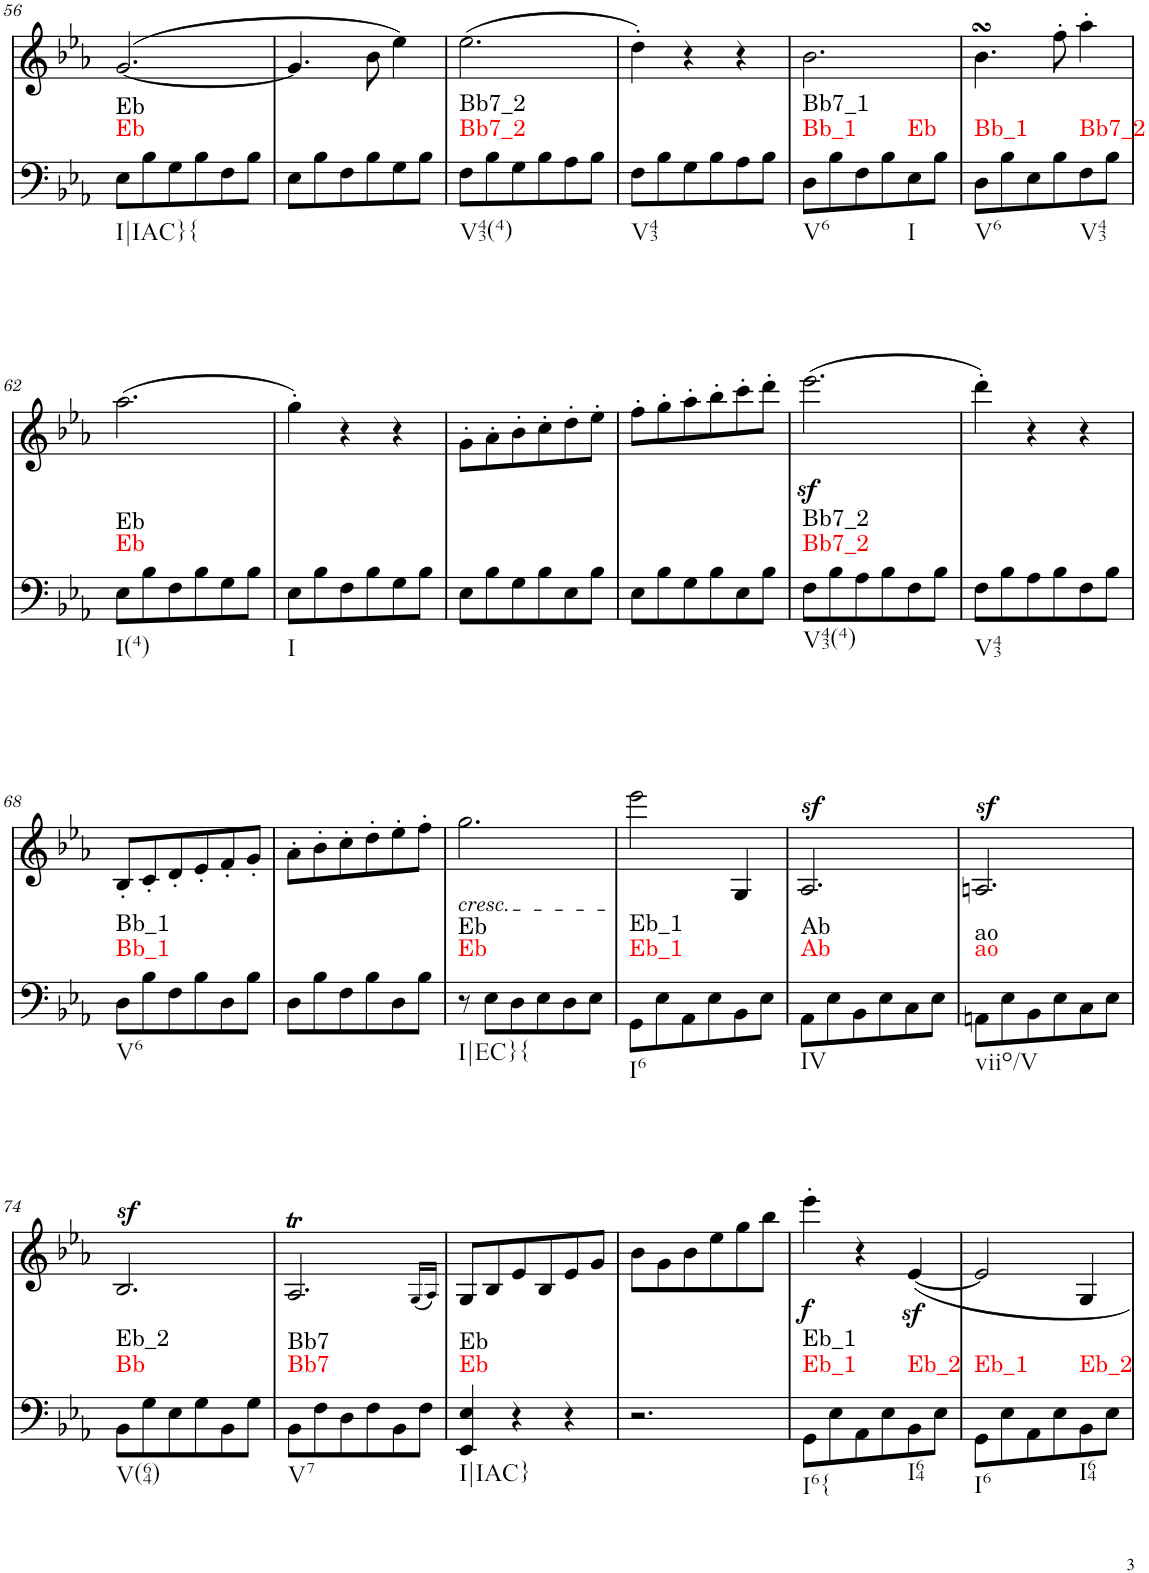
**kern	**harte	**kern	**dynam
*part2	*part2	*part1	*part1
*staff2	*	*staff1	*staff1
*I"piano	*	*I"piano	*
*I'Pno	*	*I'Pno	*
!!LO:PB:g=z
*clefF4	*	*clefG2	*
*k[b-e-a-]	*	*k[b-e-a-]	*
*c:	*	*c:	*
*M3/4	*	*M3/4	*
=56	=56	=56	=56
!	!LO:H:n=1:kt=Eb	!	!
!	!LO:H:n=2:kt=Eb	!	!
8E-\L	N N	([2.g/	.
8B-\	.	.	.
8G\	.	.	.
8B-\	.	.	.
8F\	.	.	.
8B-\J	.	.	.
=57	=57	=57	=57
8E-\L	.	4.g/]	.
8B-\	.	.	.
8F\	.	.	.
8B-\	.	8b-\	.
8G\	.	4ee-\)	.
8B-\J	.	.	.
=58	=58	=58	=58
!	!LO:H:n=1:kt=Bb7_2	!	!
!	!LO:H:n=2:kt=Bb7_2	!	!
8F\L	N N	(2.ee-\	.
8B-\	.	.	.
8G\	.	.	.
8B-\	.	.	.
8A-\	.	.	.
8B-\J	.	.	.
=59	=59	=59	=59
8F\L	.	4dd'\)	.
8B-\	.	.	.
8G\	.	4r	.
8B-\	.	.	.
8A-\	.	4r	.
8B-\J	.	.	.
=60	=60	=60	=60
!	!LO:H:n=1:kt=Bb_1	!	!
!	!LO:H:n=2:kt=Bb7_1	!	!
8D\L	N N	2.b-\	.
8B-\	.	.	.
8F\	.	.	.
8B-\	.	.	.
!	!LO:H:kt=Eb	!	!
8E-\	N	.	.
8B-\J	.	.	.
=61	=61	=61	=61
!	!LO:H:kt=Bb_1	!	!
8D\L	N	4.b-sSSS\	.
8B-\	.	.	.
8E-\	.	.	.
8B-\	.	8ff'\	.
!	!LO:H:kt=Bb7_2	!	!
8F\	N	4aa-'\	.
8B-\J	.	.	.
!!LO:LB:g=z
=62	=62	=62	=62
!	!LO:H:n=1:kt=Eb	!	!
!	!LO:H:n=2:kt=Eb	!	!
8E-\L	N N	(2.aa-\	.
8B-\	.	.	.
8F\	.	.	.
8B-\	.	.	.
8G\	.	.	.
8B-\J	.	.	.
=63	=63	=63	=63
8E-\L	.	4gg'\)	.
8B-\	.	.	.
8F\	.	4r	.
8B-\	.	.	.
8G\	.	4r	.
8B-\J	.	.	.
=64	=64	=64	=64
8E-\L	.	8g'\L	.
8B-\	.	8a-'\	.
8G\	.	8b-'\	.
8B-\	.	8cc'\	.
8E-\	.	8dd'\	.
8B-\J	.	8ee-'\J	.
=65	=65	=65	=65
8E-\L	.	8ff'\L	.
8B-\	.	8gg'\	.
8G\	.	8aa-'\	.
8B-\	.	8bb-'\	.
8E-\	.	8ccc'\	.
8B-\J	.	8ddd'\J	.
=66	=66	=66	=66
!	!LO:H:n=1:kt=Bb7_2	!	!
!	!LO:H:n=2:kt=Bb7_2	!	!
8F\L	N N	(2.eee-z<\	.
8B-\	.	.	.
8A-\	.	.	.
8B-\	.	.	.
8F\	.	.	.
8B-\J	.	.	.
=67	=67	=67	=67
8F\L	.	4ddd'\)	.
8B-\	.	.	.
8A-\	.	4r	.
8B-\	.	.	.
8F\	.	4r	.
8B-\J	.	.	.
!!LO:LB:g=z
=68	=68	=68	=68
!	!LO:H:n=1:kt=Bb_1	!	!
!	!LO:H:n=2:kt=Bb_1	!	!
8D\L	N N	8B-'/L	.
8B-\	.	8c'/	.
8F\	.	8d'/	.
8B-\	.	8e-'/	.
8D\	.	8f'/	.
8B-\J	.	8g'/J	.
=69	=69	=69	=69
8D\L	.	8a-'\L	.
8B-\	.	8b-'\	.
8F\	.	8cc'\	.
8B-\	.	8dd'\	.
8D\	.	8ee-'\	.
8B-\J	.	8ff'\J	.
=70	=70	=70	=70
!	!LO:H:n=1:kt=Eb	!LO:TX:b:i:t=cresc.	!
!	!LO:H:n=2:kt=Eb	!	!
8r	N N	2.gg\	.
8E-\L	.	.	.
8D\	.	.	.
8E-\	.	.	.
8D\	.	.	.
8E-\J	.	.	.
=71	=71	=71	=71
!	!LO:H:n=1:kt=Eb_1	!	!
!	!LO:H:n=2:kt=Eb_1	!	!
8GG\L	N N	2eee-\	.
8E-\	.	.	.
8AA-\	.	.	.
8E-\	.	.	.
8BB-\	.	4G/	.
8E-\J	.	.	.
=72	=72	=72	=72
!	!LO:H:n=1:kt=Ab	!	!
!	!LO:H:n=2:kt=Ab	!	!
8AA-\L	N N	2.A-z>/	.
8E-\	.	.	.
8BB-\	.	.	.
8E-\	.	.	.
8C\	.	.	.
8E-\J	.	.	.
=73	=73	=73	=73
!	!LO:H:n=1:kt=ao	!	!
!	!LO:H:n=2:kt=ao	!	!
8AAn\L	N N	2.Anz>/	.
8E-\	.	.	.
8BB-\	.	.	.
8E-\	.	.	.
8C\	.	.	.
8E-\J	.	.	.
!!LO:LB:g=z
=74	=74	=74	=74
!	!LO:H:n=1:kt=Bb	!	!
!	!LO:H:n=2:kt=Eb_2	!	!
8BB-\L	N N	2.B-z>/	.
8G\	.	.	.
8E-\	.	.	.
8G\	.	.	.
8BB-\	.	.	.
8G\J	.	.	.
=75	=75	=75	=75
!	!LO:H:n=1:kt=Bb7	!	!
!	!LO:H:n=2:kt=Bb7	!	!
8BB-\L	N N	2.A-T/	.
8F\	.	.	.
8D\	.	.	.
8F\	.	.	.
8BB-\	.	.	.
8F\J	.	.	.
.	.	(16qG/LL	.
.	.	16qA-/JJ)	.
=76	=76	=76	=76
!	!LO:H:n=1:kt=Eb	!	!
!	!LO:H:n=2:kt=Eb	!	!
4EE-/ 4E-/	N N	8G/L	.
.	.	8B-/	.
4r	.	8e-/	.
.	.	8B-/	.
4r	.	8e-/	.
.	.	8g/J	.
=77	=77	=77	=77
2.r	.	8b-\L	.
.	.	8g\	.
.	.	8b-\	.
.	.	8ee-\	.
.	.	8gg\	.
.	.	8bb-\J	.
=78	=78	=78	=78
!	!LO:H:n=1:kt=Eb_1	!	!LO:DY:b
!	!LO:H:n=2:kt=Eb_1	!	!
8GG\L	N N	4eee-'\	f
8E-\	.	.	.
8AA-\	.	4r	.
8E-\	.	.	.
!	!LO:H:kt=Eb_2	!	!
8BB-\	N	[4e-z</	.
8E-\J	.	.	.
=79	=79	=79	=79
!	!LO:H:kt=Eb_1	!	!
8GG\L	N	2e-/]	.
8E-\	.	.	.
8AA-\	.	.	.
8E-\	.	.	.
!	!LO:H:kt=Eb_2	!	!
8BB-\	N	4G/	.
8E-\J	.	.	.
=	=	=	=
*-	*-	*-	*-
